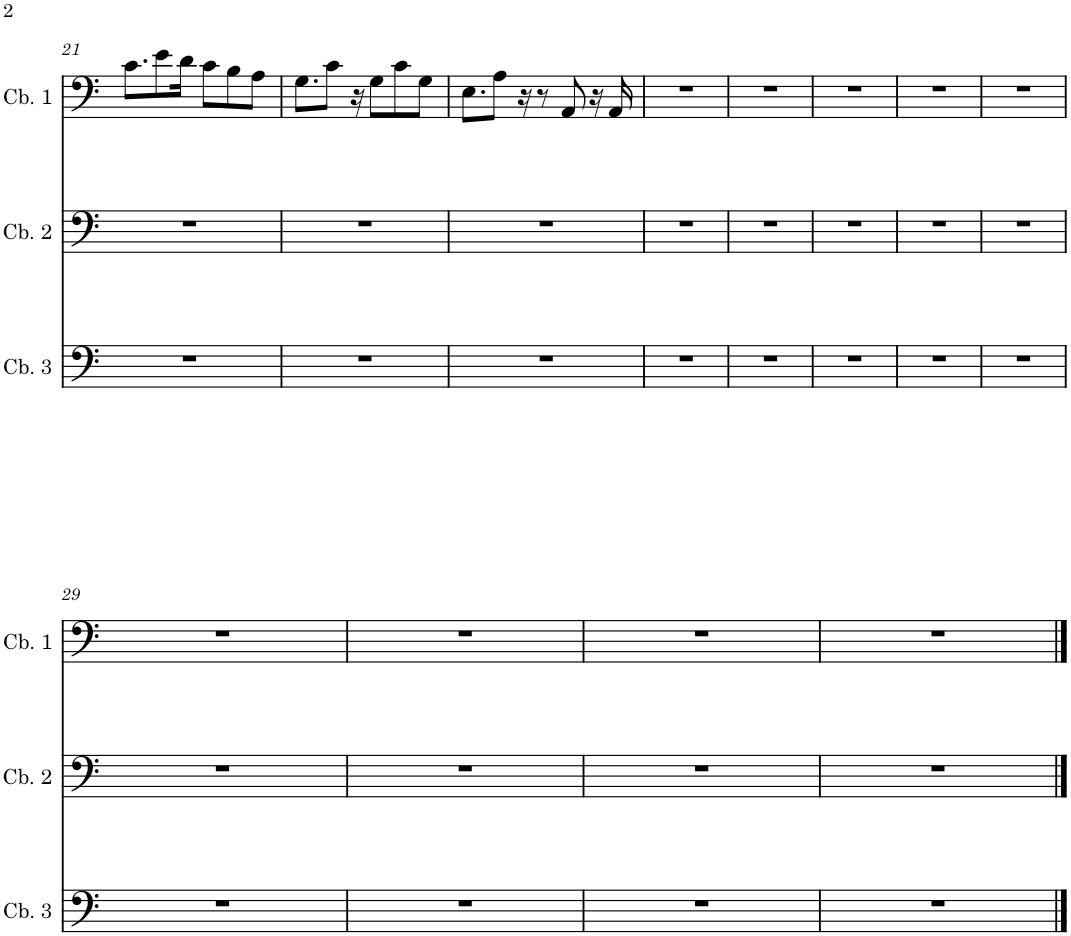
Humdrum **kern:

**kern	**kern	**kern
*part3	*part2	*part1
*staff3	*staff2	*staff1
*I"Contrabass 3	*I"Contrabass 2	*I"Contrabass 1
*I'Cb. 3	*I'Cb. 2	*I'Cb. 1
!!LO:PB:g=z
*clefF4	*clefF4	*clefF4
*Trd7c12	*Trd7c12	*Trd7c12
*k[]	*k[]	*k[]
*M6/8	*M6/8	*M6/8
=21	=21	=21
2.r	2.r	8.c\L
.	.	8e\
.	.	16d\Jk
.	.	8c\L
.	.	8B\
.	.	8A\J
=22	=22	=22
2.r	2.r	8.G\L
.	.	8c\J
.	.	16r
.	.	8G\L
.	.	8c\
.	.	8G\J
=23	=23	=23
2.r	2.r	8.E\L
.	.	8A\J
.	.	16r
.	.	8r
.	.	8AA/
.	.	16r
.	.	16AA/
=24	=24	=24
2.r	2.r	2.r
=25	=25	=25
2.r	2.r	2.r
=26	=26	=26
2.r	2.r	2.r
=27	=27	=27
2.r	2.r	2.r
=28	=28	=28
2.r	2.r	2.r
!!LO:LB:g=z
=29	=29	=29
2.r	2.r	2.r
=30	=30	=30
2.r	2.r	2.r
=31	=31	=31
2.r	2.r	2.r
=32	=32	=32
2.r	2.r	2.r
==	==	==
*-	*-	*-
